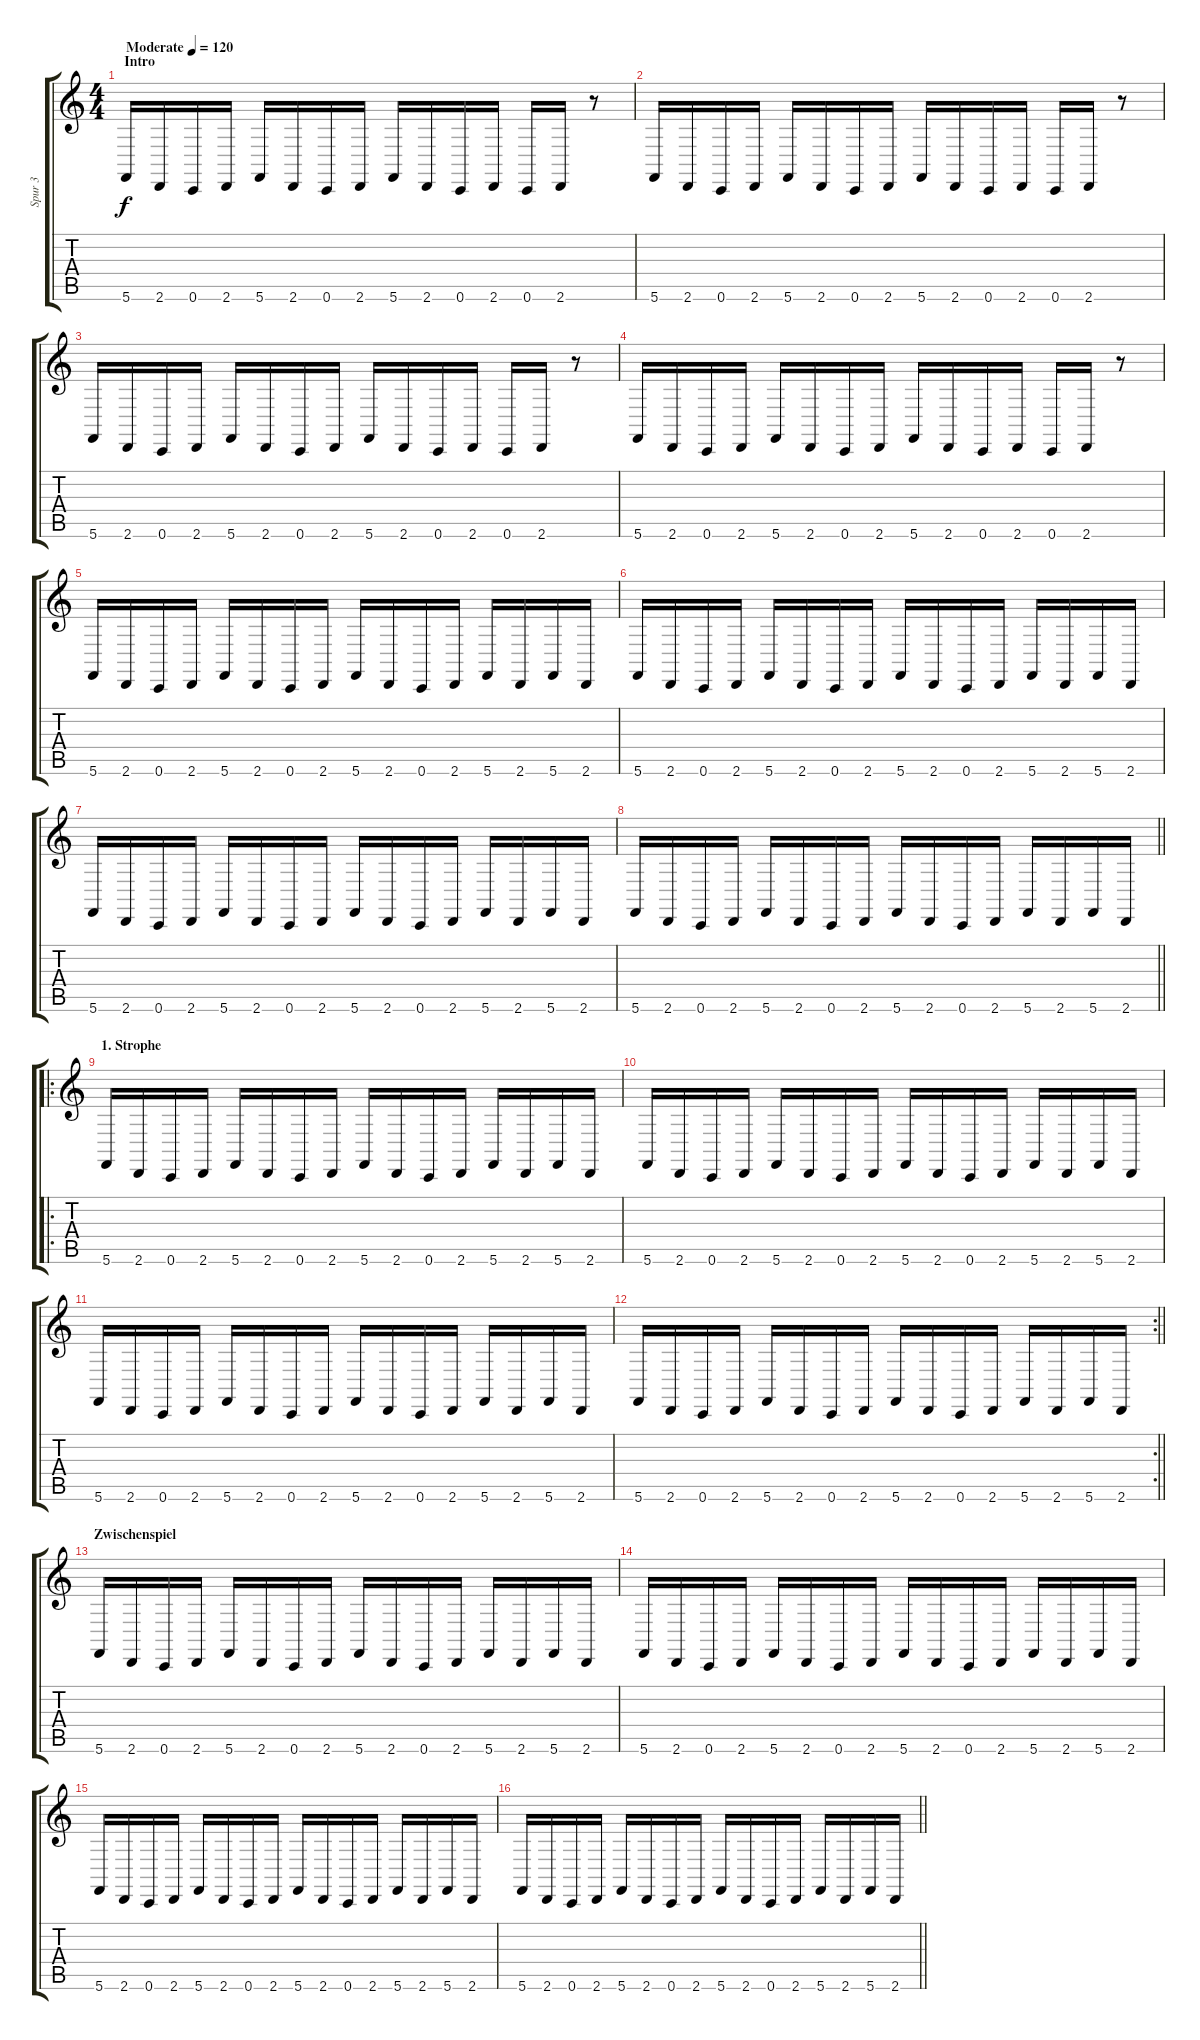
\track ("Spur 3" "Spur 3") {instrument lead1square}
\staff {score tabs}
\tuning (E4 B3 G3 D3 A2 C2) {hide}
\ts (4 4)
\section ("" " Intro")
\tempo (120 "Moderate")
\clef g2
\ks c
5.6.16{dy f instrument lead1square} 2.6.16 0.6.16 2.6.16 5.6.16 2.6.16 0.6.16 2.6.16 5.6.16 2.6.16 0.6.16 2.6.16 0.6.16 2.6.16 r.8 |
5.6.16 2.6.16 0.6.16 2.6.16 5.6.16 2.6.16 0.6.16 2.6.16 5.6.16 2.6.16 0.6.16 2.6.16 0.6.16 2.6.16 r.8 |
5.6.16 2.6.16 0.6.16 2.6.16 5.6.16 2.6.16 0.6.16 2.6.16 5.6.16 2.6.16 0.6.16 2.6.16 0.6.16 2.6.16 r.8 |
5.6.16 2.6.16 0.6.16 2.6.16 5.6.16 2.6.16 0.6.16 2.6.16 5.6.16 2.6.16 0.6.16 2.6.16 0.6.16 2.6.16 r.8 |
5.6.16 2.6.16 0.6.16 2.6.16 5.6.16 2.6.16 0.6.16 2.6.16 5.6.16 2.6.16 0.6.16 2.6.16 5.6.16 2.6.16 5.6.16 2.6.16 |
5.6.16 2.6.16 0.6.16 2.6.16 5.6.16 2.6.16 0.6.16 2.6.16 5.6.16 2.6.16 0.6.16 2.6.16 5.6.16 2.6.16 5.6.16 2.6.16 |
5.6.16 2.6.16 0.6.16 2.6.16 5.6.16 2.6.16 0.6.16 2.6.16 5.6.16 2.6.16 0.6.16 2.6.16 5.6.16 2.6.16 5.6.16 2.6.16 |
\barLineRight lightlight
5.6.16 2.6.16 0.6.16 2.6.16 5.6.16 2.6.16 0.6.16 2.6.16 5.6.16 2.6.16 0.6.16 2.6.16 5.6.16 2.6.16 5.6.16 2.6.16 |
\ro
\section ("" "1. Strophe")
5.6.16 2.6.16 0.6.16 2.6.16 5.6.16 2.6.16 0.6.16 2.6.16 5.6.16 2.6.16 0.6.16 2.6.16 5.6.16 2.6.16 5.6.16 2.6.16 |
5.6.16 2.6.16 0.6.16 2.6.16 5.6.16 2.6.16 0.6.16 2.6.16 5.6.16 2.6.16 0.6.16 2.6.16 5.6.16 2.6.16 5.6.16 2.6.16 |
5.6.16 2.6.16 0.6.16 2.6.16 5.6.16 2.6.16 0.6.16 2.6.16 5.6.16 2.6.16 0.6.16 2.6.16 5.6.16 2.6.16 5.6.16 2.6.16 |
\rc 2
\barLineRight lightlight
5.6.16 2.6.16 0.6.16 2.6.16 5.6.16 2.6.16 0.6.16 2.6.16 5.6.16 2.6.16 0.6.16 2.6.16 5.6.16 2.6.16 5.6.16 2.6.16 |
\section ("" "Zwischenspiel")
5.6.16 2.6.16 0.6.16 2.6.16 5.6.16 2.6.16 0.6.16 2.6.16 5.6.16 2.6.16 0.6.16 2.6.16 5.6.16 2.6.16 5.6.16 2.6.16 |
5.6.16 2.6.16 0.6.16 2.6.16 5.6.16 2.6.16 0.6.16 2.6.16 5.6.16 2.6.16 0.6.16 2.6.16 5.6.16 2.6.16 5.6.16 2.6.16 |
5.6.16 2.6.16 0.6.16 2.6.16 5.6.16 2.6.16 0.6.16 2.6.16 5.6.16 2.6.16 0.6.16 2.6.16 5.6.16 2.6.16 5.6.16 2.6.16 |
\barLineRight lightlight
5.6.16 2.6.16 0.6.16 2.6.16 5.6.16 2.6.16 0.6.16 2.6.16 5.6.16 2.6.16 0.6.16 2.6.16 5.6.16 2.6.16 5.6.16 2.6.16
